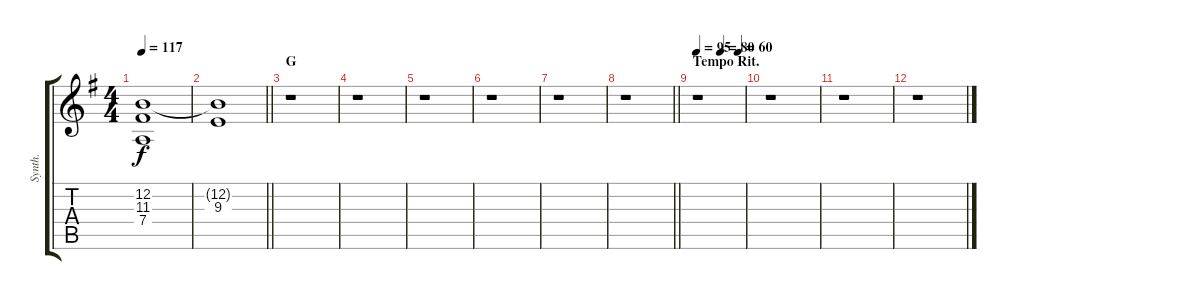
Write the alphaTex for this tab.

\track ("Synth." "Synth.") {instrument churchorgan}
\staff {score tabs}
\tuning (E4 B3 G3 D3 A2 E2) {hide}
\ts (4 4)
\tempo 117
\clef g2
\ks eminor
(12.2{t} 11.3 7.4).1{dy f} |
\barLineRight lightlight
(12.2{t} 9.3).1 |
\section ("" "G")
r.1 |
r.1 |
r.1 |
r.1 |
r.1 |
\barLineRight lightlight
r.1 |
\section ("" "Tempo Rit.")
\tempo 95
\tempo (80 0.5)
\tempo (60 0.875)
r.1 |
r.1 |
r.1 |
r.1
